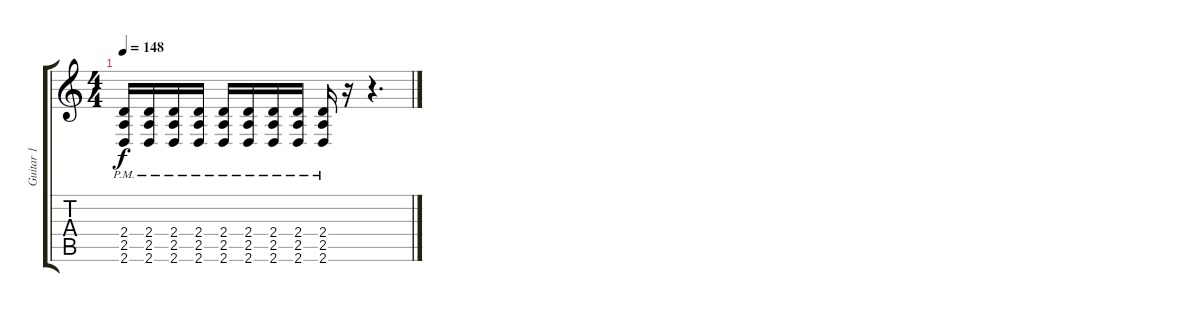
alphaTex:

\track ("Guitar 1" "Guitar 1") {instrument distortionguitar}
\staff {score tabs}
\tuning (D4 A3 F3 C3 G2 C2) {hide}
\ts (4 4)
\tempo 148
\clef g2
\ks c
(2.4{pm} 2.5{pm} 2.6{pm}).16{dy f} (2.4{pm} 2.5{pm} 2.6{pm}).16 (2.4{pm} 2.5{pm} 2.6{pm}).16 (2.4{pm} 2.5{pm} 2.6{pm}).16 (2.4{pm} 2.5{pm} 2.6{pm}).16 (2.4{pm} 2.5{pm} 2.6{pm}).16 (2.4{pm} 2.5{pm} 2.6{pm}).16 (2.4{pm} 2.5{pm} 2.6{pm}).16 (2.4{pm} 2.5{pm} 2.6{pm}).16 r.16 r.4{d}
